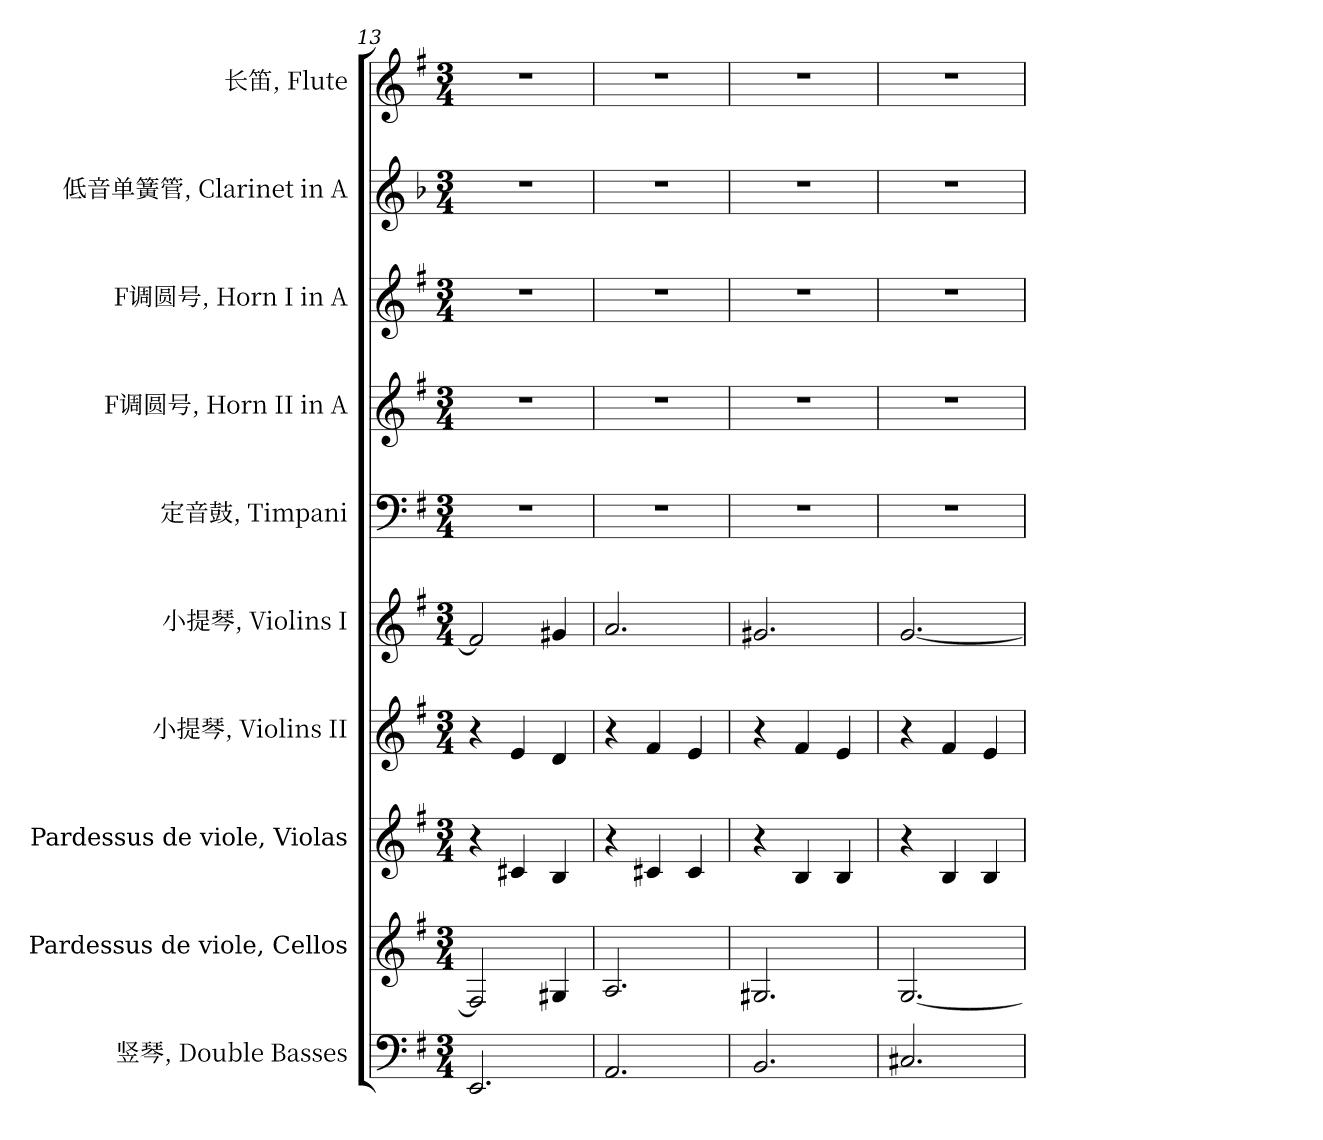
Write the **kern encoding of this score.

**kern	**kern	**kern	**kern	**kern	**kern	**kern	**kern	**kern	**kern
*part10	*part9	*part8	*part7	*part6	*part5	*part4	*part3	*part2	*part1
*staff10	*staff9	*staff8	*staff7	*staff6	*staff5	*staff4	*staff3	*staff2	*staff1
*I"竖琴, Double Basses	*I"Pardessus de viole, Cellos	*I"Pardessus de viole, Violas	*I"小提琴, Violins II	*I"小提琴, Violins I	*I"定音鼓, Timpani	*I"F调圆号, Horn II in A	*I"F调圆号, Horn I in A	*I"低音单簧管, Clarinet in A	*I"长笛, Flute
*	*I'Pds. v.	*I'Pds. v.	*I'Vln.	*I'Vln.	*I'Timp.	*I'F Hn.	*I'F Hn.	*	*I'Fl.
*clefF4	*clefG2	*clefG2	*clefG2	*clefG2	*clefF4	*clefG2	*clefG2	*clefG2	*clefG2
*	*	*	*	*	*	*ITrd4c7	*ITrd4c7	*ITrd8c14	*
*k[f#]	*k[f#]	*k[f#]	*k[f#]	*k[f#]	*k[f#]	*k[]	*k[]	*k[b-]	*k[f#]
*M3/4	*M3/4	*M3/4	*M3/4	*M3/4	*M3/4	*M3/4	*M3/4	*M3/4	*M3/4
*MM88	*MM88	*MM88	*MM88	*MM88	*MM88	*MM88	*MM88	*MM88	*MM88
=13	=13	=13	=13	=13	=13	=13	=13	=13	=13
2.EE/	2F#/]	4r	4r	2f#/]	2.r	2.r	2.r	2.r	2.r
.	.	4c#X/	4e/	.	.	.	.	.	.
.	4G#X/	4B/	4d/	4g#X/	.	.	.	.	.
=14	=14	=14	=14	=14	=14	=14	=14	=14	=14
*	*	*	*	*	*	*	*	*	*MM88
2.AA/	2.A/	4r	4r	2.a/	2.r	2.r	2.r	2.r	2.r
.	.	4c#X/	4f#/	.	.	.	.	.	.
.	.	4c#/	4e/	.	.	.	.	.	.
=15	=15	=15	=15	=15	=15	=15	=15	=15	=15
*	*	*	*	*	*	*	*	*	*MM88
2.BB/	2.G#X/	4r	4r	2.g#X/	2.r	2.r	2.r	2.r	2.r
.	.	4B/	4f#/	.	.	.	.	.	.
.	.	4B/	4e/	.	.	.	.	.	.
=16	=16	=16	=16	=16	=16	=16	=16	=16	=16
*	*	*	*	*	*	*	*	*	*MM88
2.C#X/	[2.G/	4r	4r	[2.g/	2.r	2.r	2.r	2.r	2.r
.	.	4B/	4f#/	.	.	.	.	.	.
.	.	4B/	4e/	.	.	.	.	.	.
=	=	=	=	=	=	=	=	=	=
*-	*-	*-	*-	*-	*-	*-	*-	*-	*-
